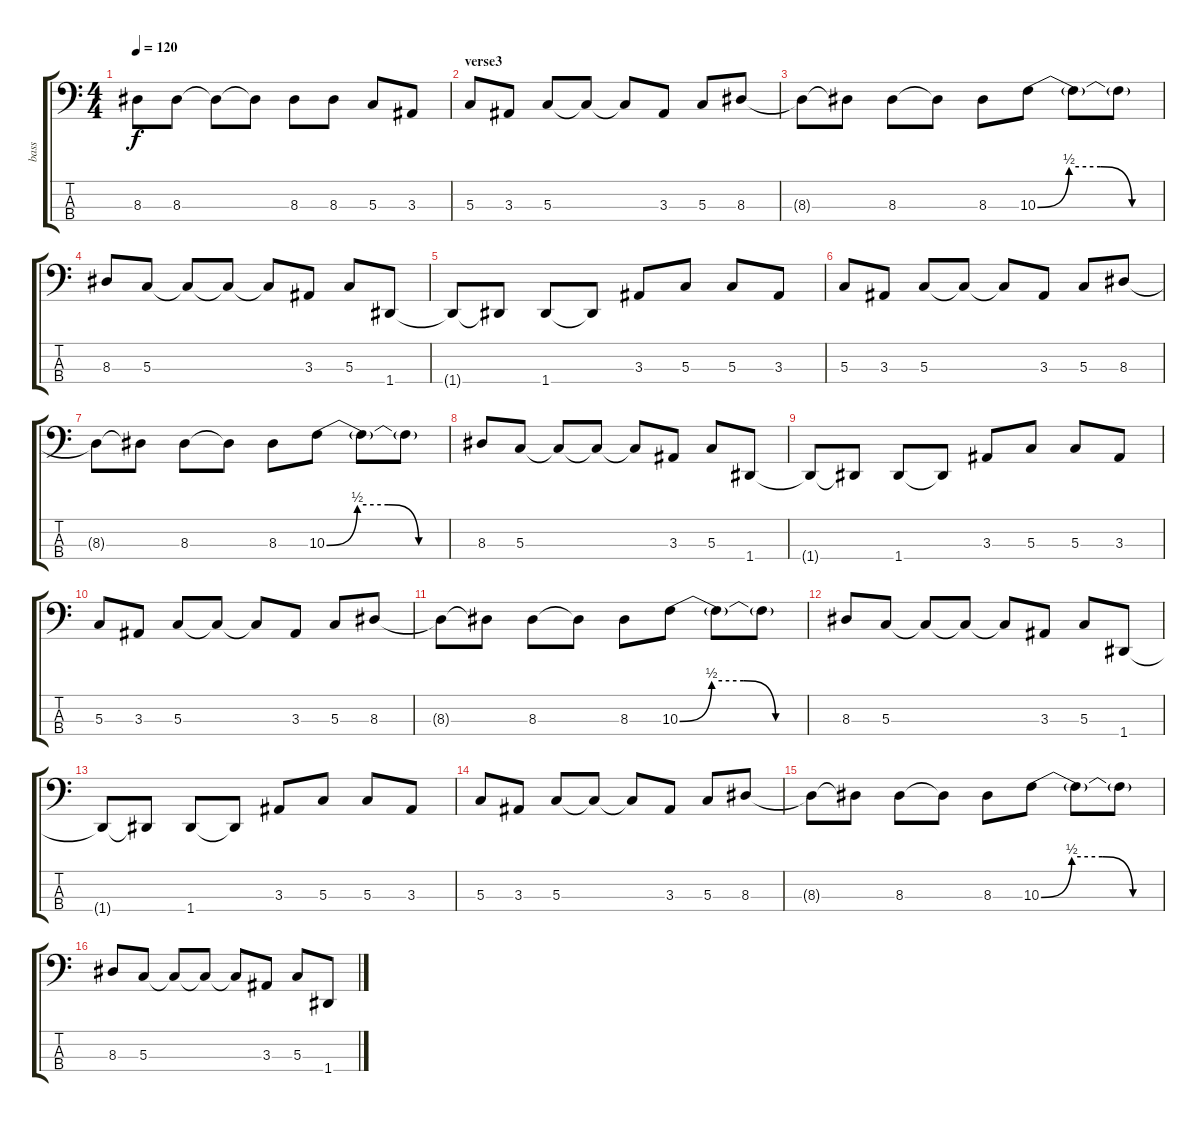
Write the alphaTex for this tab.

\track ("bass" "bass") {instrument electricbassfinger}
\staff {score tabs}
\tuning (F2 C2 G1 D1) {hide}
\ts (4 4)
\tempo 120
\clef f4
\ks c
8.3{t}.8{dy f} 8.3.8 8.3{t}.8 8.3{t}.8 8.3.8 8.3.8 5.3.8 3.3.8 |
\section ("" "verse3")
5.3.8 3.3.8 5.3.8 5.3{t}.8 5.3{t}.8 3.3.8 5.3.8 8.3.8 |
8.3{t}.8 8.3{t}.8 8.3.8 8.3{t}.8 8.3.8 10.3{be (custom 0 0 15 2 30 2 45 0 60 0)}.8 10.3{t}.8 10.3{t}.8 |
8.3.8 5.3.8 5.3{t}.8 5.3{t}.8 5.3{t}.8 3.3.8 5.3.8 1.4.8 |
1.4{t}.8 1.4{t}.8 1.4.8 1.4{t}.8 3.3.8 5.3.8 5.3.8 3.3.8 |
5.3.8 3.3.8 5.3.8 5.3{t}.8 5.3{t}.8 3.3.8 5.3.8 8.3.8 |
8.3{t}.8 8.3{t}.8 8.3.8 8.3{t}.8 8.3.8 10.3{be (custom 0 0 15 2 30 2 45 0 60 0)}.8 10.3{t}.8 10.3{t}.8 |
8.3.8 5.3.8 5.3{t}.8 5.3{t}.8 5.3{t}.8 3.3.8 5.3.8 1.4.8 |
1.4{t}.8 1.4{t}.8 1.4.8 1.4{t}.8 3.3.8 5.3.8 5.3.8 3.3.8 |
5.3.8 3.3.8 5.3.8 5.3{t}.8 5.3{t}.8 3.3.8 5.3.8 8.3.8 |
8.3{t}.8 8.3{t}.8 8.3.8 8.3{t}.8 8.3.8 10.3{be (custom 0 0 15 2 30 2 45 0 60 0)}.8 10.3{t}.8 10.3{t}.8 |
8.3.8 5.3.8 5.3{t}.8 5.3{t}.8 5.3{t}.8 3.3.8 5.3.8 1.4.8 |
1.4{t}.8 1.4{t}.8 1.4.8 1.4{t}.8 3.3.8 5.3.8 5.3.8 3.3.8 |
5.3.8 3.3.8 5.3.8 5.3{t}.8 5.3{t}.8 3.3.8 5.3.8 8.3.8 |
8.3{t}.8 8.3{t}.8 8.3.8 8.3{t}.8 8.3.8 10.3{be (custom 0 0 15 2 30 2 45 0 60 0)}.8 10.3{t}.8 10.3{t}.8 |
8.3.8 5.3.8 5.3{t}.8 5.3{t}.8 5.3{t}.8 3.3.8 5.3.8 1.4.8
